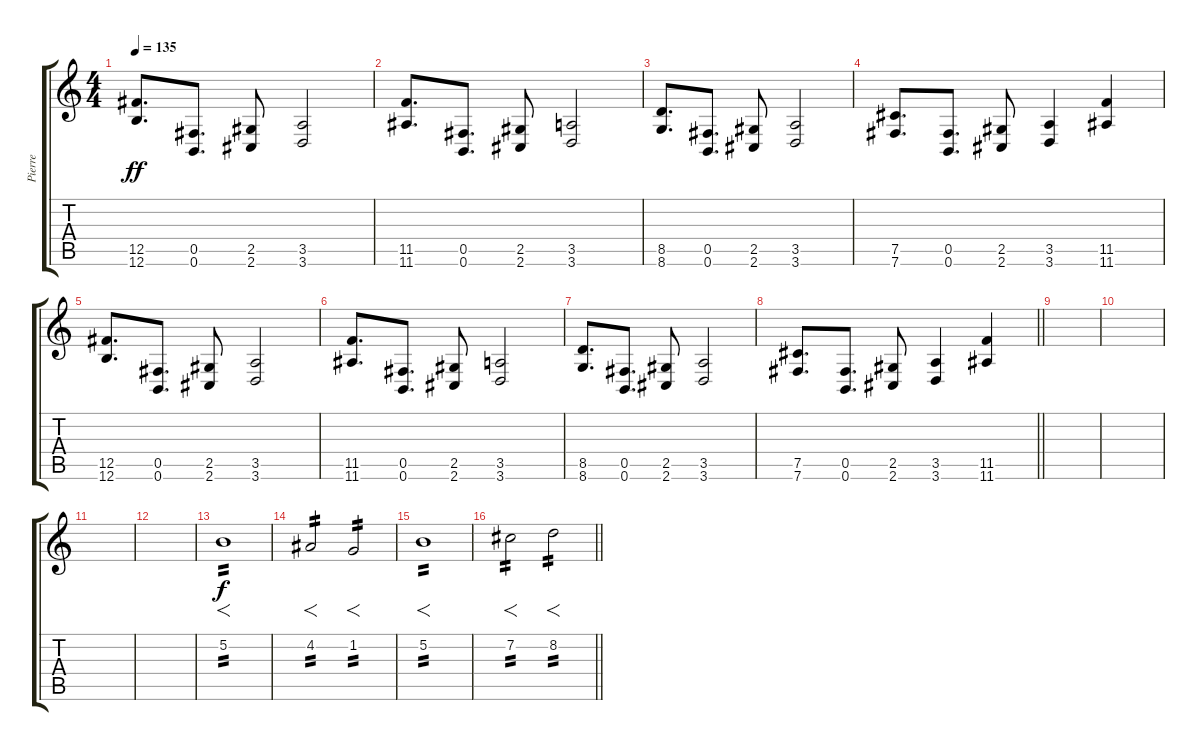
\track ("Pierre" "Pierre") {instrument distortionguitar}
\staff {score tabs}
\tuning (B3 Gb3 D3 B2 Gb2 B1) {hide}
\ts (4 4)
\tempo 135
\clef g2
\ks c
(12.5 12.6).8{d dy ff} (0.5 0.6).8{d} (2.5 2.6).8 (3.5 3.6).2 |
(11.5 11.6).8{d} (0.5 0.6).8{d} (2.5 2.6).8 (3.5 3.6).2 |
(8.5 8.6).8{d} (0.5 0.6).8{d} (2.5 2.6).8 (3.5 3.6).2 |
(7.5 7.6).8{d} (0.5 0.6).8{d} (2.5 2.6).8 (3.5 3.6).4 (11.5 11.6).4 |
(12.5 12.6).8{d} (0.5 0.6).8{d} (2.5 2.6).8 (3.5 3.6).2 |
(11.5 11.6).8{d} (0.5 0.6).8{d} (2.5 2.6).8 (3.5 3.6).2 |
(8.5 8.6).8{d} (0.5 0.6).8{d} (2.5 2.6).8 (3.5 3.6).2 |
\barLineRight lightlight
(7.5 7.6).8{d} (0.5 0.6).8{d} (2.5 2.6).8 (3.5 3.6).4 (11.5 11.6).4 |
|
|
|
|
5.2.1{f tp 2 dy f} |
4.2.2{f tp 2} 1.2.2{f tp 2} |
5.2.1{f tp 2} |
\barLineRight lightlight
7.2.2{f tp 2} 8.2.2{f tp 2}
